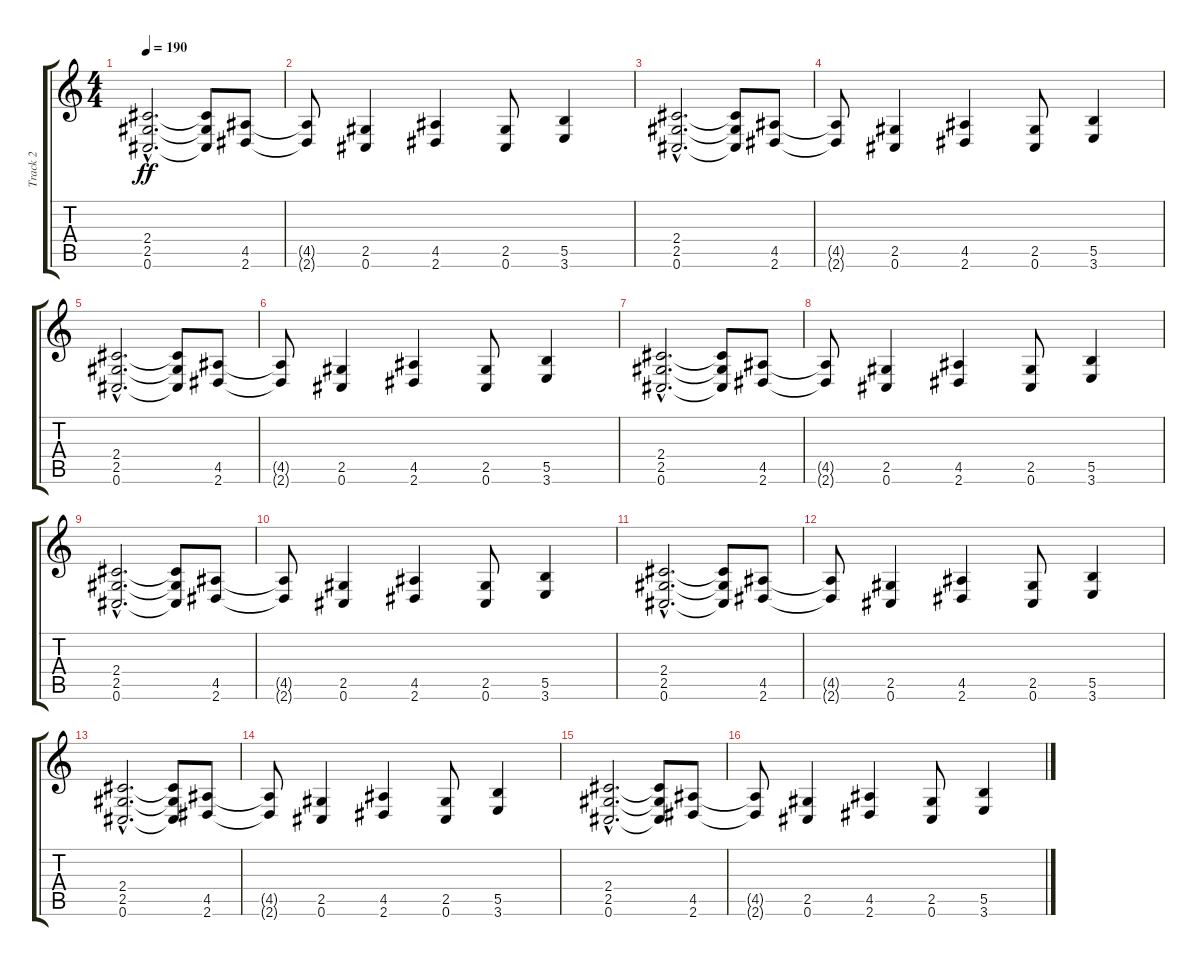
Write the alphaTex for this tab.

\track ("Track 2" "Track 2") {instrument distortionguitar}
\staff {score tabs}
\tuning (Db4 Ab3 E3 B2 Gb2 Db2) {hide}
\ts (4 4)
\tempo 190
\clef g2
\ks c
(2.4{hac} 2.5{hac} 0.6{hac}).2{d dy ff} (2.4{t} 2.5{t} 0.6{t}).8 (4.5 2.6).8 |
(4.5{t} 2.6{t}).8 (2.5 0.6).4 (4.5 2.6).4 (2.5 0.6).8 (5.5 3.6).4 |
(2.4{hac} 2.5{hac} 0.6{hac}).2{d} (2.4{t} 2.5{t} 0.6{t}).8 (4.5 2.6).8 |
(4.5{t} 2.6{t}).8 (2.5 0.6).4 (4.5 2.6).4 (2.5 0.6).8 (5.5 3.6).4 |
(2.4{hac} 2.5{hac} 0.6{hac}).2{d} (2.4{t} 2.5{t} 0.6{t}).8 (4.5 2.6).8 |
(4.5{t} 2.6{t}).8 (2.5 0.6).4 (4.5 2.6).4 (2.5 0.6).8 (5.5 3.6).4 |
(2.4{hac} 2.5{hac} 0.6{hac}).2{d} (2.4{t} 2.5{t} 0.6{t}).8 (4.5 2.6).8 |
(4.5{t} 2.6{t}).8 (2.5 0.6).4 (4.5 2.6).4 (2.5 0.6).8 (5.5 3.6).4 |
(2.4{hac} 2.5{hac} 0.6{hac}).2{d} (2.4{t} 2.5{t} 0.6{t}).8 (4.5 2.6).8 |
(4.5{t} 2.6{t}).8 (2.5 0.6).4 (4.5 2.6).4 (2.5 0.6).8 (5.5 3.6).4 |
(2.4{hac} 2.5{hac} 0.6{hac}).2{d} (2.4{t} 2.5{t} 0.6{t}).8 (4.5 2.6).8 |
(4.5{t} 2.6{t}).8 (2.5 0.6).4 (4.5 2.6).4 (2.5 0.6).8 (5.5 3.6).4 |
(2.4{hac} 2.5{hac} 0.6{hac}).2{d} (2.4{t} 2.5{t} 0.6{t}).8 (4.5 2.6).8 |
(4.5{t} 2.6{t}).8 (2.5 0.6).4 (4.5 2.6).4 (2.5 0.6).8 (5.5 3.6).4 |
(2.4{hac} 2.5{hac} 0.6{hac}).2{d} (2.4{t} 2.5{t} 0.6{t}).8 (4.5 2.6).8 |
(4.5{t} 2.6{t}).8 (2.5 0.6).4 (4.5 2.6).4 (2.5 0.6).8 (5.5 3.6).4
